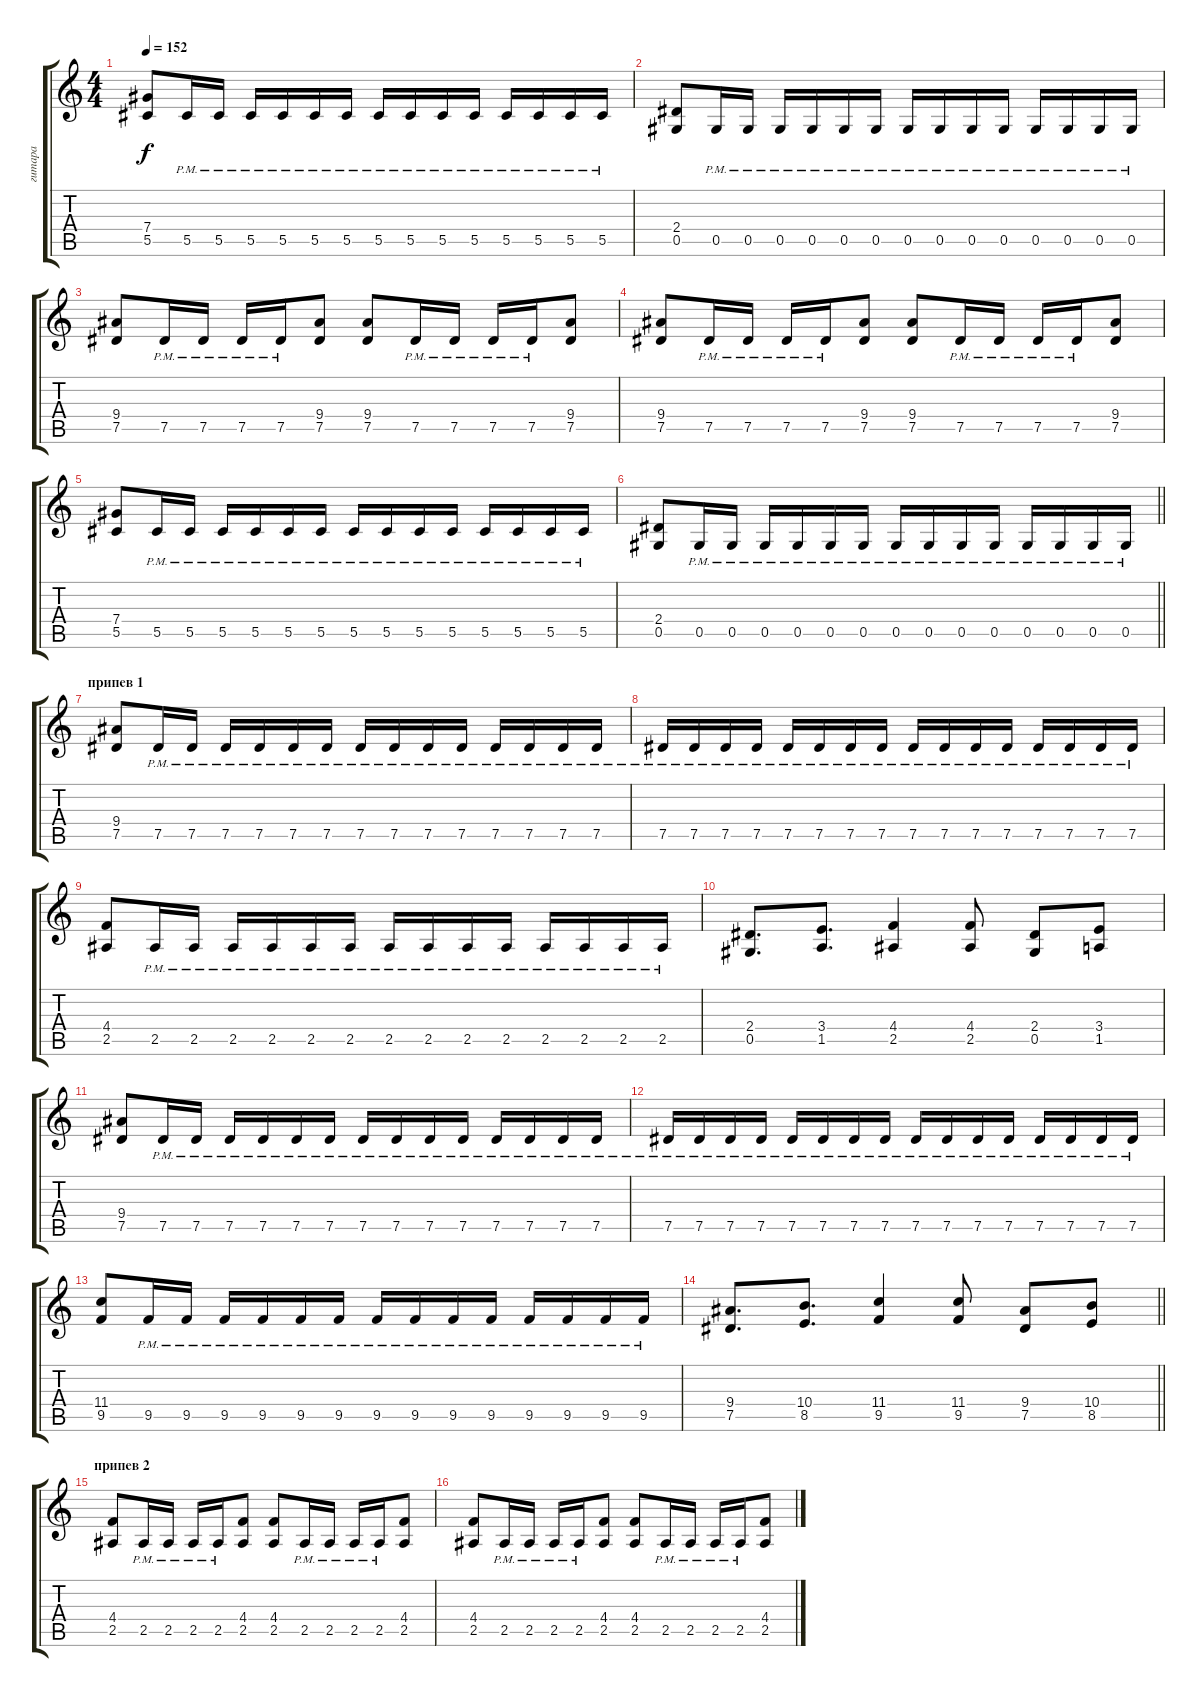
\track ("гитара" "гитара") {instrument distortionguitar}
\staff {score tabs}
\tuning (Eb4 Bb3 Gb3 Db3 Ab2 Eb2) {hide}
\ts (4 4)
\tempo 152
\clef g2
\ks c
(7.4 5.5).8{dy f} 5.5{pm}.16 5.5{pm}.16 5.5{pm}.16 5.5{pm}.16 5.5{pm}.16 5.5{pm}.16 5.5{pm}.16 5.5{pm}.16 5.5{pm}.16 5.5{pm}.16 5.5{pm}.16 5.5{pm}.16 5.5{pm}.16 5.5{pm}.16 |
(2.4 0.5).8 0.5{pm}.16 0.5{pm}.16 0.5{pm}.16 0.5{pm}.16 0.5{pm}.16 0.5{pm}.16 0.5{pm}.16 0.5{pm}.16 0.5{pm}.16 0.5{pm}.16 0.5{pm}.16 0.5{pm}.16 0.5{pm}.16 0.5{pm}.16 |
(9.4 7.5).8 7.5{pm}.16 7.5{pm}.16 7.5{pm}.16 7.5{pm}.16 (9.4 7.5).8 (9.4 7.5).8 7.5{pm}.16 7.5{pm}.16 7.5{pm}.16 7.5{pm}.16 (9.4 7.5).8 |
(9.4 7.5).8 7.5{pm}.16 7.5{pm}.16 7.5{pm}.16 7.5{pm}.16 (9.4 7.5).8 (9.4 7.5).8 7.5{pm}.16 7.5{pm}.16 7.5{pm}.16 7.5{pm}.16 (9.4 7.5).8 |
(7.4 5.5).8 5.5{pm}.16 5.5{pm}.16 5.5{pm}.16 5.5{pm}.16 5.5{pm}.16 5.5{pm}.16 5.5{pm}.16 5.5{pm}.16 5.5{pm}.16 5.5{pm}.16 5.5{pm}.16 5.5{pm}.16 5.5{pm}.16 5.5{pm}.16 |
\barLineRight lightlight
(2.4 0.5).8 0.5{pm}.16 0.5{pm}.16 0.5{pm}.16 0.5{pm}.16 0.5{pm}.16 0.5{pm}.16 0.5{pm}.16 0.5{pm}.16 0.5{pm}.16 0.5{pm}.16 0.5{pm}.16 0.5{pm}.16 0.5{pm}.16 0.5{pm}.16 |
\section ("" "припев 1")
(9.4 7.5).8 7.5{pm}.16 7.5{pm}.16 7.5{pm}.16 7.5{pm}.16 7.5{pm}.16 7.5{pm}.16 7.5{pm}.16 7.5{pm}.16 7.5{pm}.16 7.5{pm}.16 7.5{pm}.16 7.5{pm}.16 7.5{pm}.16 7.5{pm}.16 |
7.5{pm}.16 7.5{pm}.16 7.5{pm}.16 7.5{pm}.16 7.5{pm}.16 7.5{pm}.16 7.5{pm}.16 7.5{pm}.16 7.5{pm}.16 7.5{pm}.16 7.5{pm}.16 7.5{pm}.16 7.5{pm}.16 7.5{pm}.16 7.5{pm}.16 7.5{pm}.16 |
(4.4 2.5).8 2.5{pm}.16 2.5{pm}.16 2.5{pm}.16 2.5{pm}.16 2.5{pm}.16 2.5{pm}.16 2.5{pm}.16 2.5{pm}.16 2.5{pm}.16 2.5{pm}.16 2.5{pm}.16 2.5{pm}.16 2.5{pm}.16 2.5{pm}.16 |
(2.4 0.5).8{d} (3.4 1.5).8{d} (4.4 2.5).4 (4.4 2.5).8 (2.4 0.5).8 (3.4 1.5).8 |
(9.4 7.5).8 7.5{pm}.16 7.5{pm}.16 7.5{pm}.16 7.5{pm}.16 7.5{pm}.16 7.5{pm}.16 7.5{pm}.16 7.5{pm}.16 7.5{pm}.16 7.5{pm}.16 7.5{pm}.16 7.5{pm}.16 7.5{pm}.16 7.5{pm}.16 |
7.5{pm}.16 7.5{pm}.16 7.5{pm}.16 7.5{pm}.16 7.5{pm}.16 7.5{pm}.16 7.5{pm}.16 7.5{pm}.16 7.5{pm}.16 7.5{pm}.16 7.5{pm}.16 7.5{pm}.16 7.5{pm}.16 7.5{pm}.16 7.5{pm}.16 7.5{pm}.16 |
(11.4 9.5).8 9.5{pm}.16 9.5{pm}.16 9.5{pm}.16 9.5{pm}.16 9.5{pm}.16 9.5{pm}.16 9.5{pm}.16 9.5{pm}.16 9.5{pm}.16 9.5{pm}.16 9.5{pm}.16 9.5{pm}.16 9.5{pm}.16 9.5{pm}.16 |
\barLineRight lightlight
(9.4 7.5).8{d} (10.4 8.5).8{d} (11.4 9.5).4 (11.4 9.5).8 (9.4 7.5).8 (10.4 8.5).8 |
\section ("" "припев 2")
(4.4 2.5).8 2.5{pm}.16 2.5{pm}.16 2.5{pm}.16 2.5{pm}.16 (4.4 2.5).8 (4.4 2.5).8 2.5{pm}.16 2.5{pm}.16 2.5{pm}.16 2.5{pm}.16 (4.4 2.5).8 |
(4.4 2.5).8 2.5{pm}.16 2.5{pm}.16 2.5{pm}.16 2.5{pm}.16 (4.4 2.5).8 (4.4 2.5).8 2.5{pm}.16 2.5{pm}.16 2.5{pm}.16 2.5{pm}.16 (4.4 2.5).8
